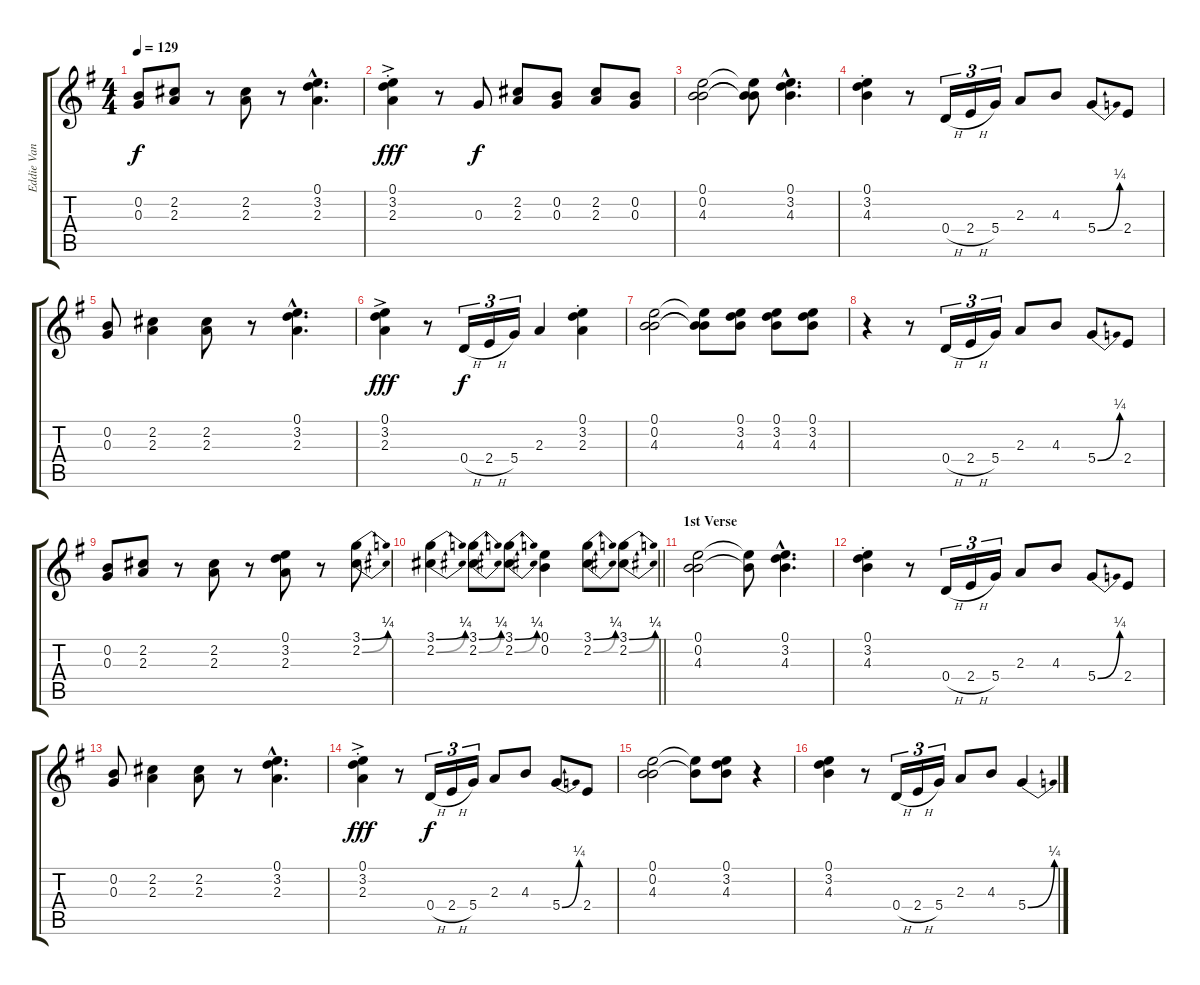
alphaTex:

\track ("Eddie Van Halen" "Eddie Van ") {instrument electricguitarclean}
\staff {score tabs}
\tuning (E4 B3 G3 D3 A2 E2) {hide}
\ts (4 4)
\tempo 129
\clef g2
\ks eminor
(0.2 0.3).8{dy f} (2.2 2.3).8 r.8 (2.2 2.3).8 r.8 (0.1{hac} 3.2{hac} 2.3{hac}).4{d} |
(0.1{ac st} 3.2{ac st} 2.3{ac st}).4{dy fff} r.8 0.3.8{dy f} (2.2 2.3).8 (0.2 0.3).8 (2.2 2.3).8 (0.2 0.3).8 |
(0.1 0.2 4.3).2 (0.1{t} 0.2{t} 4.3{t}).8 (0.1{hac} 3.2{hac} 4.3{hac}).4{d} |
(0.1{st} 3.2{st} 4.3{st}).4 r.8 0.4{h}.16{tu (3 2)} 2.4{h}.16{tu (3 2)} 5.4.16{tu (3 2)} 2.3.8 4.3.8 5.4{be (bend 0 0 60 1)}.8 2.4.8 |
(0.2 0.3).8 (2.2 2.3).4 (2.2 2.3).8 r.8 (0.1{hac} 3.2{hac} 2.3{hac}).4{d} |
(0.1{ac} 3.2{ac} 2.3{ac}).4{dy fff} r.8 0.4{h}.16{tu (3 2) dy f} 2.4{h}.16{tu (3 2)} 5.4.16{tu (3 2)} 2.3.4 (0.1{st} 3.2{st} 2.3{st}).4 |
(0.1 0.2 4.3).2 (0.1{t} 0.2{t} 4.3{t}).8 (0.1 3.2 4.3).8 (0.1 3.2 4.3).8 (0.1 3.2 4.3).8 |
r.4 r.8 0.4{h}.16{tu (3 2)} 2.4{h}.16{tu (3 2)} 5.4.16{tu (3 2)} 2.3.8 4.3.8 5.4{be (bend 0 0 60 1)}.8 2.4.8 |
(0.2 0.3).8 (2.2 2.3).8 r.8 (2.2 2.3).8 r.8 (0.1 3.2 2.3).8 r.8 (3.1{be (bend 0 0 60 1)} 2.2{be (bend 0 0 60 1)}).8 |
\barLineRight lightlight
(3.1{be (bend 0 0 60 1)} 2.2{be (bend 0 0 60 1)}).4 (3.1{be (bend 0 0 60 1)} 2.2{be (bend 0 0 60 1)}).8 (3.1{be (bend 0 0 60 1)} 2.2{be (bend 0 0 60 1)}).8 (0.1 0.2).4 (3.1{be (bend 0 0 60 1)} 2.2{be (bend 0 0 60 1)}).8 (3.1{be (bend 0 0 60 1)} 2.2{be (bend 0 0 60 1)}).8 |
\section ("" "1st Verse")
(0.1 0.2 4.3).2 (0.1{t} 0.2{t}).8 (0.1{hac} 3.2{hac} 4.3{hac}).4{d} |
(0.1{st} 3.2{st} 4.3{st}).4 r.8 0.4{h}.16{tu (3 2)} 2.4{h}.16{tu (3 2)} 5.4.16{tu (3 2)} 2.3.8 4.3.8 5.4{be (bend 0 0 60 1)}.8 2.4.8 |
(0.2 0.3).8 (2.2 2.3).4 (2.2 2.3).8 r.8 (0.1{hac} 3.2{hac} 2.3{hac}).4{d} |
(0.1{ac st} 3.2{ac st} 2.3{ac st}).4{dy fff} r.8 0.4{h}.16{tu (3 2) dy f} 2.4{h}.16{tu (3 2)} 5.4.16{tu (3 2)} 2.3.8 4.3.8 5.4{be (bend 0 0 60 1)}.8 2.4.8 |
(0.1 0.2 4.3).2 (0.1{t} 0.2{t}).8 (0.1 3.2 4.3).8 r.4 |
(0.1 3.2 4.3).4 r.8 0.4{h}.16{tu (3 2)} 2.4{h}.16{tu (3 2)} 5.4.16{tu (3 2)} 2.3.8 4.3.8 5.4{be (bend 0 0 60 1)}.4
